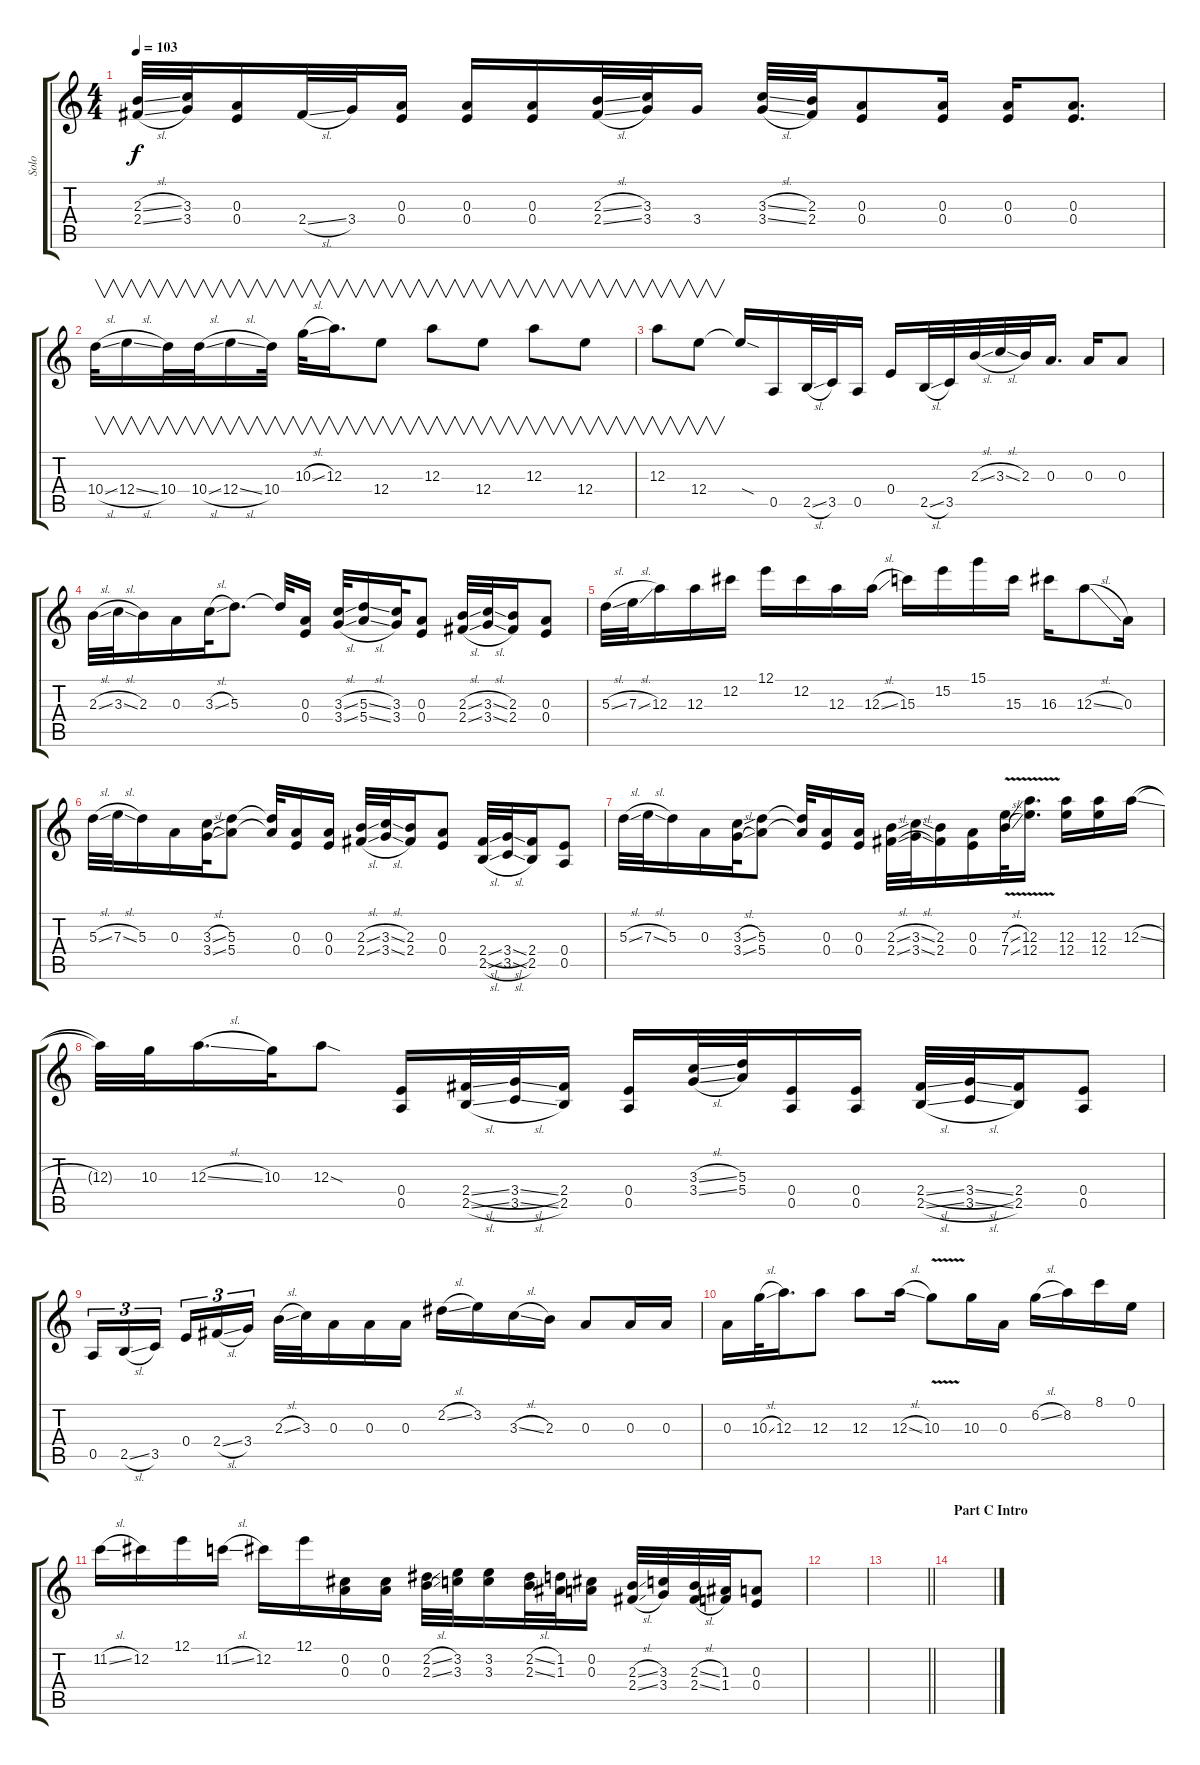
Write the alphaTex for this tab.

\track ("Solo" "Solo") {instrument distortionguitar}
\staff {score tabs}
\tuning (E4 Db4 A3 E3 A2 E2) {hide}
\ts (4 4)
\tempo 103
\clef g2
\ks c
(2.3{sl} 2.4{sl}).32{dy f} (3.3 3.4).32 (0.3 0.4).16 2.4{sl}.32 3.4.32 (0.3 0.4).16 (0.3 0.4).16 (0.3 0.4).16 (2.3{sl} 2.4{sl}).32 (3.3 3.4).32 3.4.16 (3.3{sl} 3.4{sl}).32 (2.3 2.4).32 (0.3 0.4).8 (0.3 0.4).16 (0.3 0.4).16 (0.3 0.4).8{d} |
10.4{sl}.32{v} 12.4{sl}.16{v} 10.4.32{v} 10.4{sl}.32{v} 12.4{sl}.16{v} 10.4.32{v} 10.3{sl}.32{v} 12.3.16{v d} 12.4.8{v} 12.3.8{v} 12.4.8{v} 12.3.8{v} 12.4.8{v} |
12.3.8{v} 12.4.8{v} 12.4{sod t}.16 0.5.16 2.5{sl}.32 3.5.32 0.5.16 0.4.16 2.5{sl}.32 3.5.32 2.3{sl}.32 3.3{sl}.32 2.3.32 0.3.16{d} 0.3.16 0.3.8 |
2.3{sl}.32 3.3{sl}.32 2.3.16 0.3.16 3.3{sl}.32 5.3.8{d} 5.3{t}.32 (0.3 0.4).16 (3.3{sl} 3.4{sl}).32 (5.3{sl} 5.4{sl}).16 (3.3 3.4).32 (0.3 0.4).8 (2.3{sl} 2.4{sl}).32 (3.3{sl} 3.4{sl}).32 (2.3 2.4).16 (0.3 0.4).8 |
5.3{sl}.32 7.3{sl}.32 12.3.16 12.3.16 12.2.16 12.1.16 12.2.16 12.3.16 12.3{sl}.16 15.3.16 15.2.16 15.1.16 15.3.16 16.3.16 12.3{sl}.8 0.3.16 |
5.3{sl}.32 7.3{sl}.32 5.3.16 0.3.16 (3.3{sl} 3.4{sl}).32 (5.3 5.4).8 (5.3{t} 5.4{t}).32 (0.3 0.4).16 (0.3 0.4).16 (2.3{sl} 2.4{sl}).32 (3.3{sl} 3.4{sl}).32 (2.3 2.4).16 (0.3 0.4).8 (2.4{sl} 2.5{sl}).32 (3.4{sl} 3.5{sl}).32 (2.4 2.5).16 (0.4 0.5).8 |
5.3{sl}.32 7.3{sl}.32 5.3.16 0.3.16 (3.3{sl} 3.4{sl}).32 (5.3 5.4).8 (5.3{t} 5.4{t}).32 (0.3 0.4).16 (0.3 0.4).16 (2.3{sl} 2.4{sl}).32 (3.3{sl} 3.4{sl}).32 (2.3 2.4).16 (0.3 0.4).16 (7.3{v sl} 7.4{v sl}).32 (12.3{v} 12.4{v}).16{d} (12.3 12.4).16 (12.3 12.4).16 12.3{sl}.16 |
12.3{t}.32 10.3.32 12.3{sl}.16{d} 10.3.32 12.3{sod}.8 (0.4 0.5).16 (2.4{sl} 2.5{sl}).32 (3.4{sl} 3.5{sl}).32 (2.4 2.5).16 (0.4 0.5).16 (3.3{sl} 3.4{sl}).32 (5.3 5.4).32 (0.4 0.5).16 (0.4 0.5).16 (2.4{sl} 2.5{sl}).32 (3.4{sl} 3.5{sl}).32 (2.4 2.5).16 (0.4 0.5).8 |
0.5.16{tu (3 2)} 2.5{sl}.16{tu (3 2)} 3.5.16{tu (3 2) beam splitsecondary} 0.4.16{tu (3 2)} 2.4{sl}.16{tu (3 2)} 3.4.16{tu (3 2)} 2.3{sl}.32 3.3.32 0.3.16 0.3.16 0.3.16 2.2{sl}.16 3.2.16 3.3{sl}.16 2.3.16 0.3.8 0.3.16 0.3.16 |
0.3.16 10.3{sl}.32 12.3.16{d} 12.3.8 12.3.8 12.3{sl}.16 10.3{v}.8 10.3.16 0.3.16 6.2{sl}.16 8.2.16 8.1.16 0.1.16 |
11.2{sl}.16 12.2.16 12.1.16 11.2{sl}.16 12.2.16 12.1.16 (0.2 0.3).16 (0.2 0.3).16 (2.2{sl} 2.3{sl}).32 (3.2 3.3).32 (3.2 3.3).16 (2.2{sl} 2.3{sl}).32 (1.2 1.3).32 (0.2 0.3).16 (2.3{sl} 2.4{sl}).32 (3.3 3.4).32 (2.3{sl} 2.4{sl}).32 (1.3 1.4).32 (0.3 0.4).8 |
|
\barLineRight lightlight
|
\section ("" "Part C Intro")
